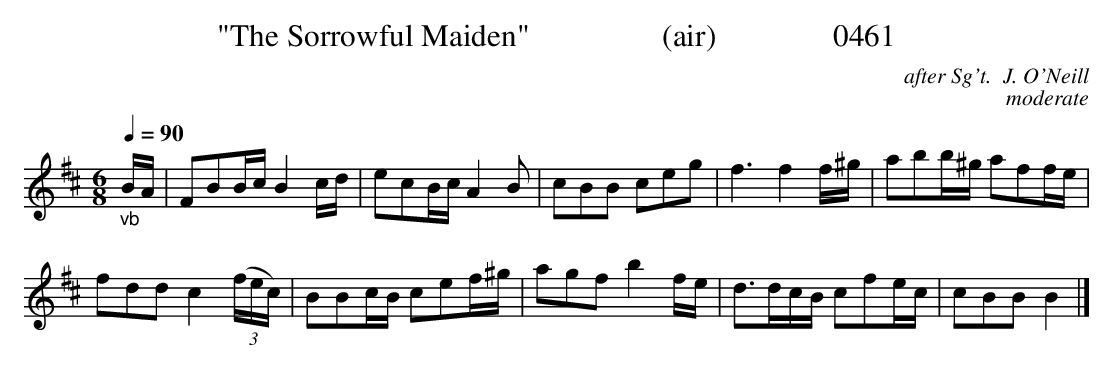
X:1
T:"The Sorrowful Maiden"                 (air)               0461
C:after Sg't.  J. O'Neill
C:moderate
Q:1/4=90
M:6/8
L:1/8
K:D
"_vb"B/2A/2|FBB/2c/2 B2c/2d/2|ecB/2c/2 A2B|cBB ceg|f3f2f/2^g/2|abb/2^g/2 aff/2e/2|
fdd c2 (3(f/2e/2c/2)|BBc/2B/2 cef/2^g/2|agf b2f/2e/2|d3/2d/2c/2B/2 cfe/2c/2|cBB B2|]
